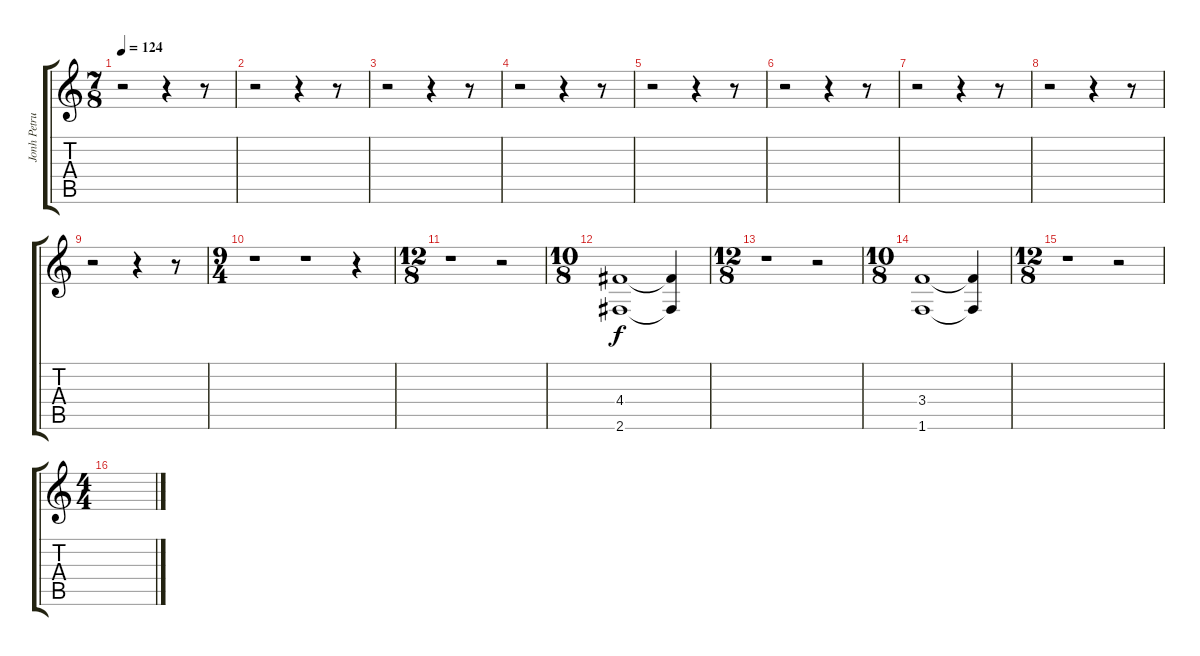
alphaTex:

\track ("Jonh Petrucci - Guitar 2" "Jonh Petru") {instrument acousticguitarsteel}
\staff {score tabs}
\tuning (E4 B3 G3 D3 A2 E2) {hide}
\ts (7 8)
\tempo 124
\clef g2
\ks c
r.2{dy f} r.4 r.8 |
r.2 r.4 r.8 |
r.2 r.4 r.8 |
r.2 r.4 r.8 |
r.2 r.4 r.8 |
r.2 r.4 r.8 |
r.2 r.4 r.8 |
r.2 r.4 r.8 |
r.2 r.4 r.8 |
\ts (9 4)
r.1 r.1 r.4 |
\ts (12 8)
r.1 r.2 |
\ts (10 8)
(4.4 2.6).1 (4.4{t} 2.6{t}).4 |
\ts (12 8)
r.1 r.2 |
\ts (10 8)
(3.4 1.6).1 (3.4{t} 1.6{t}).4 |
\ts (12 8)
r.1 r.2 |
\ts (4 4)
